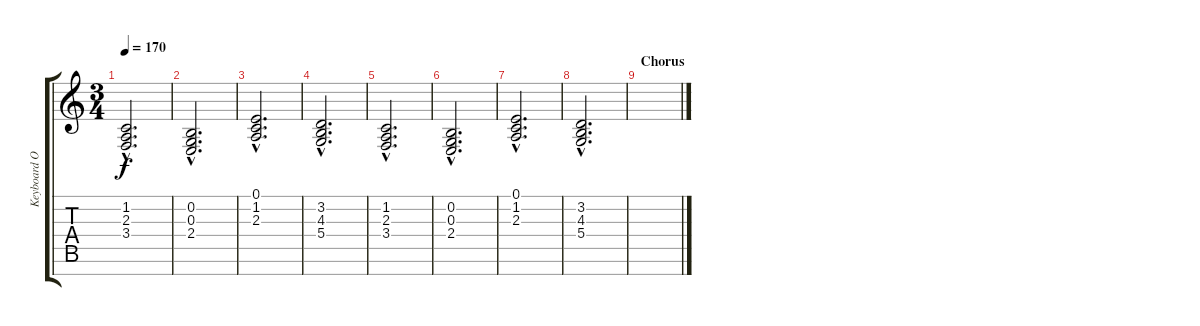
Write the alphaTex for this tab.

\track ("Keyboard One" "Keyboard O") {instrument rockorgan}
\staff {score tabs}
\tuning (E4 B3 G3 D3 A2 E2 B1) {hide}
\ts (3 4)
\tempo 170
\clef g2
\ks c
(1.2{hac} 2.3{hac} 3.4{hac}).2{d dy f} |
(0.2{hac} 0.3{hac} 2.4{hac}).2{d} |
(0.1{hac} 1.2{hac} 2.3{hac}).2{d} |
(3.2{hac} 4.3{hac} 5.4{hac}).2{d} |
(1.2{hac} 2.3{hac} 3.4{hac}).2{d} |
(0.2{hac} 0.3{hac} 2.4{hac}).2{d} |
(0.1{hac} 1.2{hac} 2.3{hac}).2{d} |
(3.2{hac} 4.3{hac} 5.4{hac}).2{d} |
\section ("" "Chorus")
